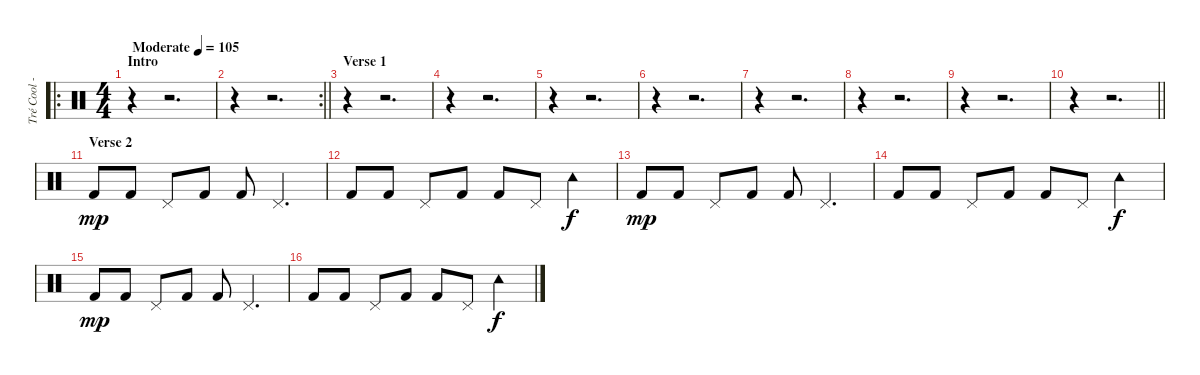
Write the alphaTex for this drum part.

\track ("Tré Cool - Drums" "Tré Cool -") {instrument percussion}
\staff {score}
\articulation defaults
\ro
\ts (4 4)
\section ("" "Intro")
\tempo (105 "Moderate")
\clef neutral
\ks c
r.4{dy mp} r.2{d} |
\rc 2
\barLineRight lightlight
r.4 r.2{d} |
\section ("" "Verse 1")
r.4 r.2{d} |
r.4 r.2{d} |
r.4 r.2{d} |
r.4 r.2{d} |
r.4 r.2{d} |
r.4 r.2{d} |
r.4 r.2{d} |
\barLineRight lightlight
r.4 r.2{d} |
\section ("" "Verse 2")
"Kick (hit) 2".8 "Kick (hit) 2".8 "Pedal Hi-Hat (hit)".8 "Kick (hit) 2".8 "Kick (hit) 2".8 "Pedal Hi-Hat (hit)".4{d} |
"Kick (hit) 2".8 "Kick (hit) 2".8 "Pedal Hi-Hat (hit)".8 "Kick (hit) 2".8 "Kick (hit) 2".8 "Pedal Hi-Hat (hit)".8 "Tambourine (hit)".4{dy f} |
"Kick (hit) 2".8{dy mp} "Kick (hit) 2".8 "Pedal Hi-Hat (hit)".8 "Kick (hit) 2".8 "Kick (hit) 2".8 "Pedal Hi-Hat (hit)".4{d} |
"Kick (hit) 2".8 "Kick (hit) 2".8 "Pedal Hi-Hat (hit)".8 "Kick (hit) 2".8 "Kick (hit) 2".8 "Pedal Hi-Hat (hit)".8 "Tambourine (hit)".4{dy f} |
"Kick (hit) 2".8{dy mp} "Kick (hit) 2".8 "Pedal Hi-Hat (hit)".8 "Kick (hit) 2".8 "Kick (hit) 2".8 "Pedal Hi-Hat (hit)".4{d} |
"Kick (hit) 2".8 "Kick (hit) 2".8 "Pedal Hi-Hat (hit)".8 "Kick (hit) 2".8 "Kick (hit) 2".8 "Pedal Hi-Hat (hit)".8 "Tambourine (hit)".4{dy f}
